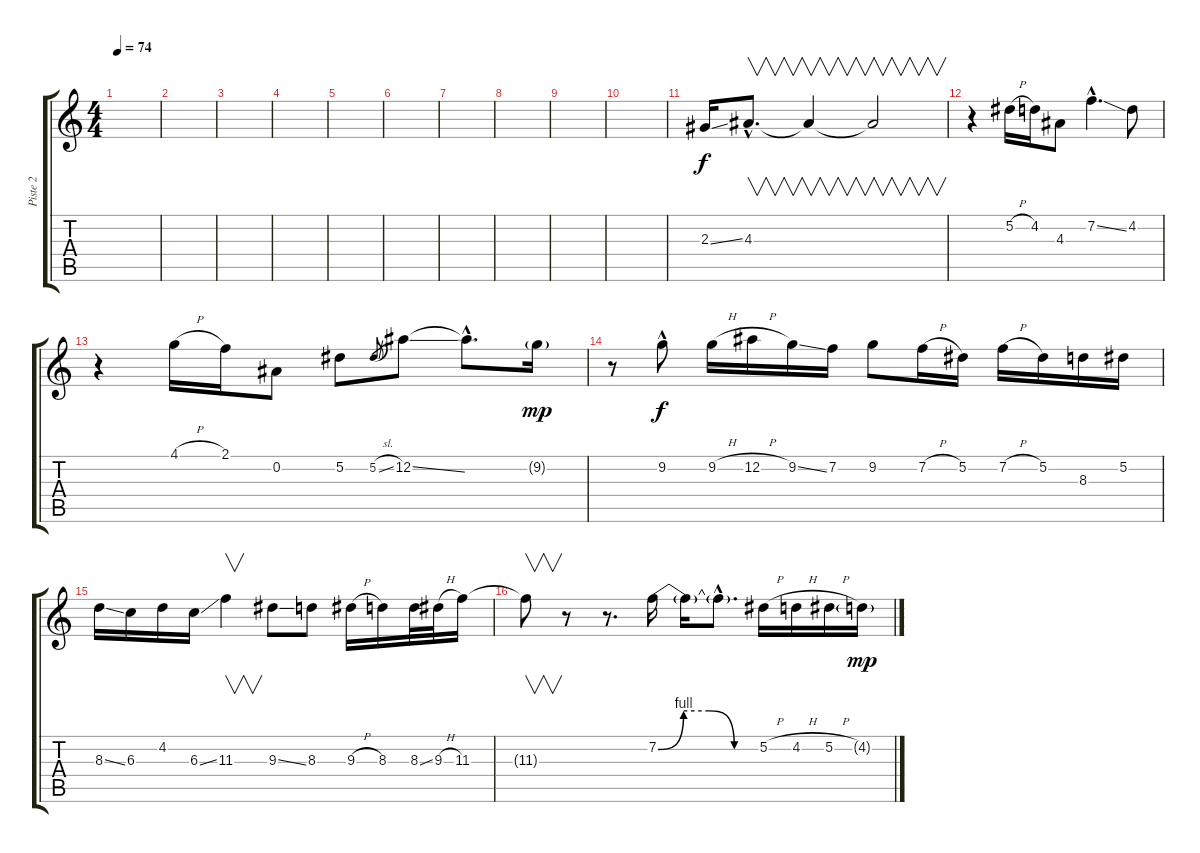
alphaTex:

\track ("Piste 2" "Piste 2") {instrument acousticguitarnylon}
\staff {score tabs}
\tuning (Eb4 Bb3 Gb3 Db3 Ab2 Eb2) {hide}
\ts (4 4)
\tempo 74
\clef g2
\ks c
|
|
|
|
|
|
|
|
|
|
2.3{ss}.16 4.3{hac}.8{v d} 4.3{t}.4{v} 4.3{t}.2{v} |
r.4 5.2{h}.16 4.2.16 4.3.8 7.2{ss hac}.4{d} 4.2.8 |
r.4 4.1{h}.16 2.1.16 0.2.8 5.2.8 5.2{sl}.8{gr} 12.2{ss}.8 12.2{hac t}.8{d} 9.2{g}.16{dy mp} |
r.8 9.2{hac}.8{dy f} 9.2{h}.16 12.2{h}.16 9.2{ss}.16 7.2.16 9.2.8 7.2{h}.16 5.2.16 7.2{h}.16 5.2.16 8.3.16 5.2.16 |
8.3{ss}.16 6.3.16 4.2.16 6.3{ss}.16 11.3.4{v} 9.3{ss}.8 8.3.8 9.3{h}.16 8.3.16 8.3{ss}.32 9.3{h}.32 11.3.16 |
11.3{t}.8{v} r.8 r.8{d} 7.2{be (custom 0 0 15 4 30 4 45 0 60 0)}.16 7.2{t}.16 7.2{hac t}.8{d} 5.2{h}.16 4.2{h}.16 5.2{h}.16 4.2{g}.16{dy mp}
